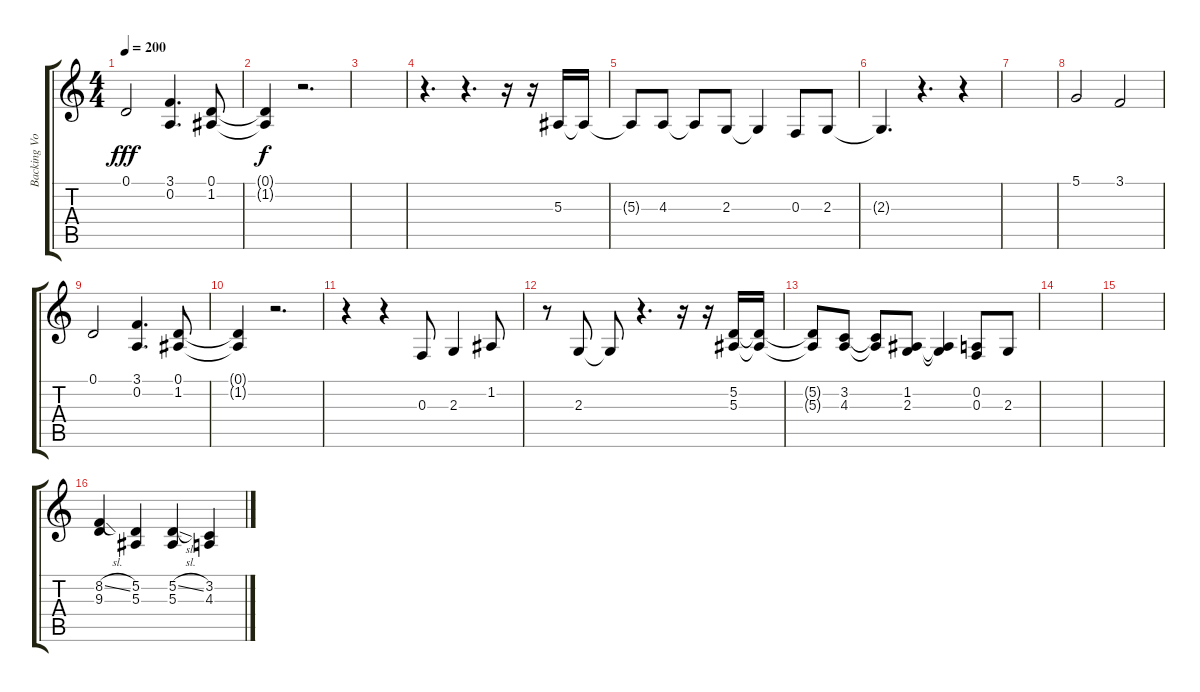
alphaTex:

\track ("Backing Voice" "Backing Vo") {instrument oboe}
\staff {score tabs}
\tuning (D4 A3 F3 C3 G2 C2) {hide}
\ts (4 4)
\tempo 200
\clef g2
\ks c
0.1.2{dy fff} (3.1 0.2).4{d} (0.1 1.2).8 |
(0.1{t} 1.2{t}).4{dy f} r.2{d} |
|
r.4{d} r.4{d} r.16 r.16 5.3.16 5.3{t}.16 |
5.3{t}.8 4.3.8 4.3{t}.8 2.3.8 2.3{t}.4 0.3.8 2.3.8 |
2.3{t}.4{d} r.4{d} r.4 |
|
5.1.2{volume 14} 3.1.2 |
0.1.2 (3.1 0.2).4{d} (0.1 1.2).8 |
(0.1{t} 1.2{t}).4 r.2{d} |
r.4{volume 13} r.4 0.3.8 2.3.4 1.2.8 |
r.8 2.3.8 2.3{t}.8 r.4{d} r.16 r.16 (5.2 5.3).16 (5.2{t} 5.3{t}).16 |
(5.2{t} 5.3{t}).8 (3.2 4.3).8 (3.2{t} 4.3{t}).8 (1.2 2.3).8 (1.2{t} 2.3{t}).4 (0.2 0.3).8 2.3.8 |
|
|
(8.2{sl} 9.3).4 (5.2 5.3).4 (5.2{sl} 5.3).4 (3.2 4.3).4
